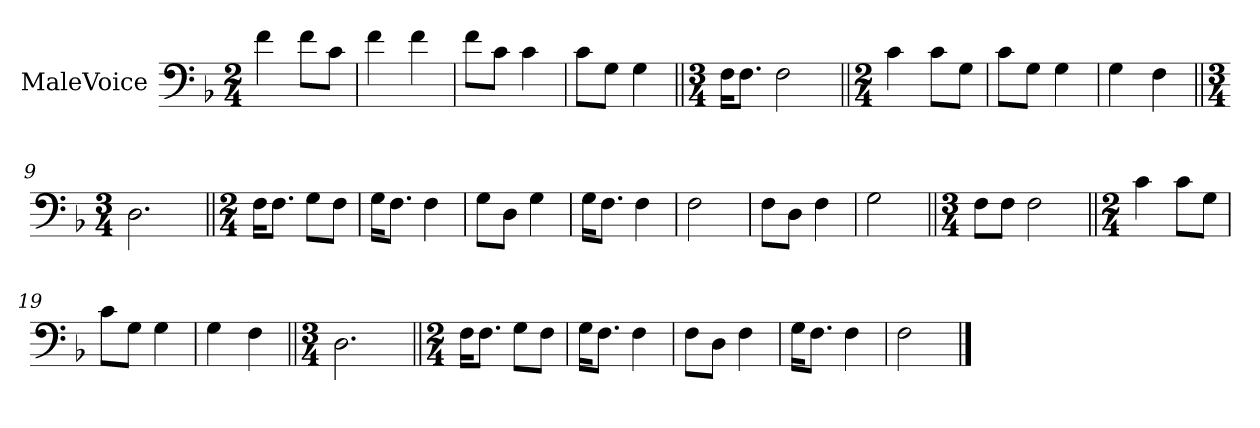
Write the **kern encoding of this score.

**kern
*part1
*staff1
*I"MaleVoice
*clefF4
*k[b-]
*M2/4
*MM176
=
4f
8f\L
8c\J
=2
4f
4f
=3
8f\L
8c\J
4c
=4
8c\L
8G\J
4G
=5||
*M3/4
16F\KL
8.F\J
2F
=6||
*M2/4
4c
8c\L
8G\J
=7
8c\L
8G\J
4G
=8
4G
4F
=9||
*M3/4
2.D
=10||
*M2/4
16F\KL
8.F\J
8G\L
8F\J
=11
16G\KL
8.F\J
4F
=12
8G\L
8D\J
4G
=13
16G\KL
8.F\J
4F
=14
2F
=15
8F\L
8D\J
4F
=16
2G
=17||
*M3/4
8F\L
8F\J
2F
=18||
*M2/4
4c
8c\L
8G\J
=19
8c\L
8G\J
4G
=20
4G
4F
=21||
*M3/4
2.D
=22||
*M2/4
16F\KL
8.F\J
8G\L
8F\J
=23
16G\KL
8.F\J
4F
=24
8F\L
8D\J
4F
=25
16G\KL
8.F\J
4F
=26
2F
==
*-
